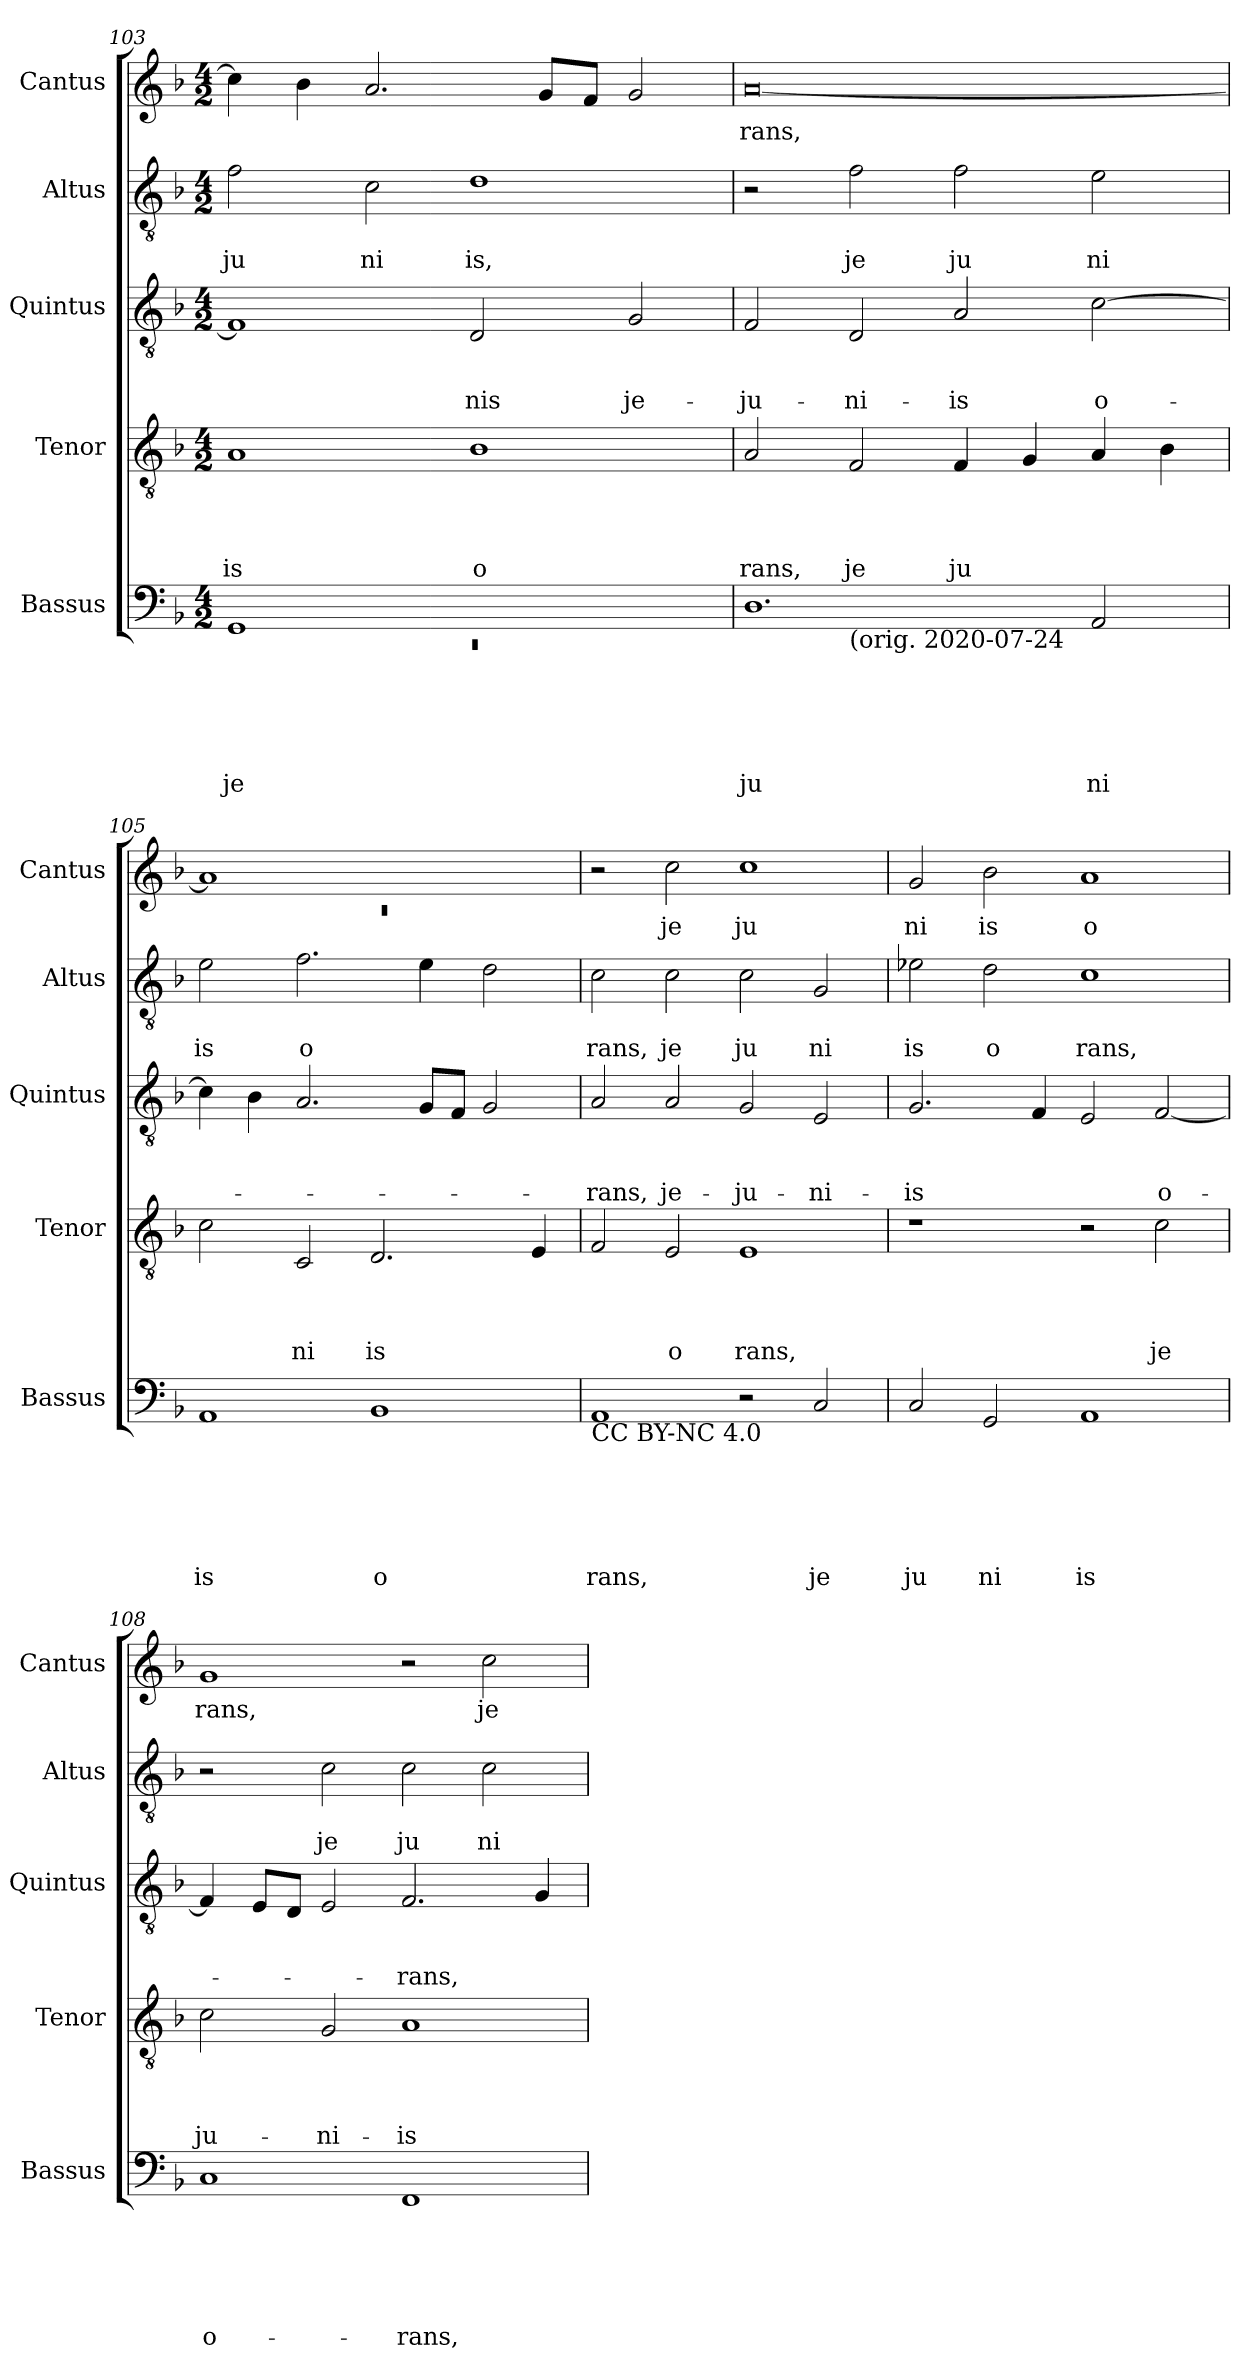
**kern	**text	**text	**text	**text	**text	**text	**kern	**text	**text	**text	**text	**kern	**text	**text	**text	**kern	**text	**text	**kern	**text
*part5	*part5	*part5	*part5	*part5	*part5	*part5	*part4	*part4	*part4	*part4	*part4	*part3	*part3	*part3	*part3	*part2	*part2	*part2	*part1	*part1
*staff5	*staff5	*staff5	*staff5	*staff5	*staff5	*staff5	*staff4	*staff4	*staff4	*staff4	*staff4	*staff3	*staff3	*staff3	*staff3	*staff2	*staff2	*staff2	*staff1	*staff1
*I"Bassus	*	*	*	*	*	*	*I"Tenor	*	*	*	*	*I"Quintus	*	*	*	*I"Altus	*	*	*I"Cantus	*
*I'Bassus	*	*	*	*	*	*	*I'Tenor	*	*	*	*	*I'Quintus	*	*	*	*I'Altus	*	*	*I'Cantus	*
*clefF4	*	*	*	*	*	*	*clefGv2	*	*	*	*	*clefGv2	*	*	*	*clefGv2	*	*	*clefG2	*
*k[b-]	*	*	*	*	*	*	*k[b-]	*	*	*	*	*k[b-]	*	*	*	*k[b-]	*	*	*k[b-]	*
*F:	*	*	*	*	*	*	*F:	*	*	*	*	*F:	*	*	*	*F:	*	*	*F:	*
*M4/2	*	*	*	*	*	*	*M4/2	*	*	*	*	*M4/2	*	*	*	*M4/2	*	*	*M4/2	*
=103	=103	=103	=103	=103	=103	=103	=103	=103	=103	=103	=103	=103	=103	=103	=103	=103	=103	=103	=103	=103
*^	*	*	*	*	*	*	*	*	*	*	*	*	*	*	*	*	*	*	*	*
!	!LO:N:vis=1	!	!	!	!	!	!LO:LY:b	!	!	!	!	!LO:LY:b	!	!	!	!	!	!	!LO:LY:b	!	!
*	*^	*	*	*	*	*	*	*	*	*	*	*	*	*	*	*	*	*	*	*	*
0ryy	0rEE	1GG	.	.	.	.	.	je	1A	.	.	.	is	1F]	.	.	.	2f\	.	ju	4cc\]	.
.	.	.	.	.	.	.	.	.	.	.	.	.	.	.	.	.	.	.	.	.	4b-\	.
!	!	!	!	!	!	!	!	!	!	!	!	!	!	!	!	!	!	!	!	!LO:LY:b	!	!
.	.	.	.	.	.	.	.	.	.	.	.	.	.	.	.	.	.	2c\	.	ni	2.a/	.
!	!	!	!	!	!	!	!	!	!	!	!	!	!LO:LY:b	!	!	!	!LO:LY:b	!	!	!LO:LY:b	!	!
.	.	1ryy	.	.	.	.	.	.	1B-	.	.	.	o	2D/	.	.	-nis	1d	.	is,	.	.
.	.	.	.	.	.	.	.	.	.	.	.	.	.	.	.	.	.	.	.	.	8g/L	.
.	.	.	.	.	.	.	.	.	.	.	.	.	.	.	.	.	.	.	.	.	8f/J	.
!	!	!	!	!	!	!	!	!	!	!	!	!	!	!	!	!	!LO:LY:b	!	!	!	!	!
.	.	.	.	.	.	.	.	.	.	.	.	.	.	2G/	.	.	je-	.	.	.	2g/	.
*v	*v	*v	*	*	*	*	*	*	*	*	*	*	*	*	*	*	*	*	*	*	*	*
=104	=104	=104	=104	=104	=104	=104	=104	=104	=104	=104	=104	=104	=104	=104	=104	=104	=104	=104	=104	=104
!	!	!	!	!	!	!LO:LY:b	!	!	!	!	!LO:LY:b	!	!	!	!LO:LY:b	!	!	!	!	!LO:LY:b
*^	*	*	*	*	*	*	*	*	*	*	*	*	*	*	*	*	*	*	*	*
1.D	2ryy	.	.	.	.	.	ju	2A/	.	.	.	rans,	2F/	.	.	-ju-	2r	.	.	[<0a	rans,
!	!LO:TX:b:t=(orig. 2020-07-24	!	!	!	!	!	!	!	!	!	!	!	!	!	!	!	!	!	!	!	!
!	!	!	!	!	!	!	!	!	!	!	!	!LO:LY:b	!	!	!	!LO:LY:b	!	!	!LO:LY:b	!	!
.	1.ryy	.	.	.	.	.	.	2F/	.	.	.	je	2D/	.	.	-ni-	2f\	.	je	.	.
!	!	!	!	!	!	!	!	!	!	!	!	!LO:LY:b	!	!	!	!LO:LY:b	!	!	!LO:LY:b	!	!
.	.	.	.	.	.	.	.	4F/	.	.	.	ju	2A/	.	.	-is	2f\	.	ju	.	.
.	.	.	.	.	.	.	.	4G/	.	.	.	.	.	.	.	.	.	.	.	.	.
!	!	!	!	!	!	!	!LO:LY:b	!	!	!	!	!	!	!	!	!LO:LY:b	!	!	!LO:LY:b	!	!
2AA/	.	.	.	.	.	.	ni	4A/	.	.	.	.	[>2c\	.	.	o-	2e\	.	ni	.	.
.	.	.	.	.	.	.	.	4B-\	.	.	.	.	.	.	.	.	.	.	.	.	.
=105	=105	=105	=105	=105	=105	=105	=105	=105	=105	=105	=105	=105	=105	=105	=105	=105	=105	=105	=105	=105	=105
*	*	*	*	*	*	*	*	*	*	*	*	*	*	*	*	*	*	*	*	*^	*
!LO:TX:b:t=/ ver. 2020-07-24)	!	!	!	!	!	!	!	!	!	!	!	!	!	!	!	!	!	!	!	!	!	!
!	!	!	!	!	!	!	!LO:LY:b	!	!	!	!	!	!	!	!	!	!	!	!LO:LY:b	!	!LO:N:vis=1	!
*v	*v	*	*	*	*	*	*	*	*	*	*	*	*	*	*	*	*	*	*	*	*	*
1AA	.	.	.	.	.	is	2c\	.	.	.	.	4c\]	.	.	.	2e\	.	is	1a]	0rc	.
.	.	.	.	.	.	.	.	.	.	.	.	4B-\	.	.	.	.	.	.	.	.	.
!	!	!	!	!	!	!	!	!	!	!	!LO:LY:b	!	!	!	!	!	!	!LO:LY:b	!	!	!
.	.	.	.	.	.	.	2C/	.	.	.	ni	2.A/	.	.	.	2.f\	.	o	.	.	.
!	!	!	!	!	!	!LO:LY:b	!	!	!	!	!LO:LY:b	!	!	!	!	!	!	!	!	!	!
1BB-	.	.	.	.	.	o	2.D/	.	.	.	is	.	.	.	.	.	.	.	1ryy	.	.
.	.	.	.	.	.	.	.	.	.	.	.	8G/L	.	.	.	4e\	.	.	.	.	.
.	.	.	.	.	.	.	.	.	.	.	.	8F/J	.	.	.	.	.	.	.	.	.
.	.	.	.	.	.	.	.	.	.	.	.	2G/	.	.	.	2d\	.	.	.	.	.
.	.	.	.	.	.	.	4E/	.	.	.	.	.	.	.	.	.	.	.	.	.	.
*	*	*	*	*	*	*	*	*	*	*	*	*	*	*	*	*	*	*	*v	*v	*
=106	=106	=106	=106	=106	=106	=106	=106	=106	=106	=106	=106	=106	=106	=106	=106	=106	=106	=106	=106	=106
!LO:TX:b:t=CC BY-NC 4.0	!	!	!	!	!	!	!	!	!	!	!	!	!	!	!	!	!	!	!	!
!	!	!	!	!	!	!LO:LY:b	!	!	!	!	!	!	!	!	!LO:LY:b	!	!	!LO:LY:b	!	!
1AA	.	.	.	.	.	rans,	2F/	.	.	.	.	2A/	.	.	-rans,	2c\	.	rans,	2r	.
!	!	!	!	!	!	!	!	!	!	!	!LO:LY:b	!	!	!	!LO:LY:b	!	!	!LO:LY:b	!	!LO:LY:b
.	.	.	.	.	.	.	2E/	.	.	.	o	2A/	.	.	je-	2c\	.	je	2cc\	je
!	!	!	!	!	!	!	!	!	!	!	!LO:LY:b	!	!	!	!LO:LY:b	!	!	!LO:LY:b	!	!LO:LY:b
2r	.	.	.	.	.	.	1E	.	.	.	rans,	2G/	.	.	-ju-	2c\	.	ju	1cc	ju
!	!	!	!	!	!	!LO:LY:b	!	!	!	!	!	!	!	!	!LO:LY:b	!	!	!LO:LY:b	!	!
2C/	.	.	.	.	.	je	.	.	.	.	.	2E/	.	.	-ni-	2G/	.	ni	.	.
=107	=107	=107	=107	=107	=107	=107	=107	=107	=107	=107	=107	=107	=107	=107	=107	=107	=107	=107	=107	=107
!	!	!	!	!	!	!LO:LY:b	!	!	!	!	!	!	!	!	!LO:LY:b	!	!	!LO:LY:b	!	!LO:LY:b
2C/	.	.	.	.	.	ju	1r	.	.	.	.	2.G/	.	.	-is	2e-X\	.	is	2g/	ni
!	!	!	!	!	!	!LO:LY:b	!	!	!	!	!	!	!	!	!	!	!	!LO:LY:b	!	!LO:LY:b
2GG/	.	.	.	.	.	ni	.	.	.	.	.	.	.	.	.	2d\	.	o	2b-\	is
.	.	.	.	.	.	.	.	.	.	.	.	4F/	.	.	.	.	.	.	.	.
!	!	!	!	!	!	!LO:LY:b	!	!	!	!	!	!	!	!	!	!	!	!LO:LY:b	!	!LO:LY:b
1AA	.	.	.	.	.	is	2r	.	.	.	.	2E/	.	.	.	1c	.	rans,	1a	o
!	!	!	!	!	!	!	!	!	!	!	!LO:LY:b	!	!	!	!LO:LY:b	!	!	!	!	!
.	.	.	.	.	.	.	2c\	.	.	.	je	[>2F/	.	.	o-	.	.	.	.	.
!!LO:PB:g=z
=108	=108	=108	=108	=108	=108	=108	=108	=108	=108	=108	=108	=108	=108	=108	=108	=108	=108	=108	=108	=108
!	!	!	!	!	!	!LO:LY:b	!	!	!	!	!LO:LY:b	!	!	!	!	!	!	!	!	!LO:LY:b
1C	.	.	.	.	.	o-	2c\	.	.	.	ju-	4F/]	.	.	.	2r	.	.	1g	rans,
.	.	.	.	.	.	.	.	.	.	.	.	8E/L	.	.	.	.	.	.	.	.
.	.	.	.	.	.	.	.	.	.	.	.	8D/J	.	.	.	.	.	.	.	.
!	!	!	!	!	!	!	!	!	!	!	!LO:LY:b	!	!	!	!	!	!	!LO:LY:b	!	!
.	.	.	.	.	.	.	2G/	.	.	.	-ni-	2E/	.	.	.	2c\	.	je	.	.
!	!	!	!	!	!	!LO:LY:b	!	!	!	!	!LO:LY:b	!	!	!	!LO:LY:b	!	!	!LO:LY:b	!	!
1FF	.	.	.	.	.	-rans,	1A	.	.	.	-is	2.F/	.	.	-rans,	2c\	.	ju	2r	.
!	!	!	!	!	!	!	!	!	!	!	!	!	!	!	!	!	!	!LO:LY:b	!	!LO:LY:b
.	.	.	.	.	.	.	.	.	.	.	.	.	.	.	.	2c\	.	ni	2cc\	je
.	.	.	.	.	.	.	.	.	.	.	.	4G/	.	.	.	.	.	.	.	.
=	=	=	=	=	=	=	=	=	=	=	=	=	=	=	=	=	=	=	=	=
*-	*-	*-	*-	*-	*-	*-	*-	*-	*-	*-	*-	*-	*-	*-	*-	*-	*-	*-	*-	*-
